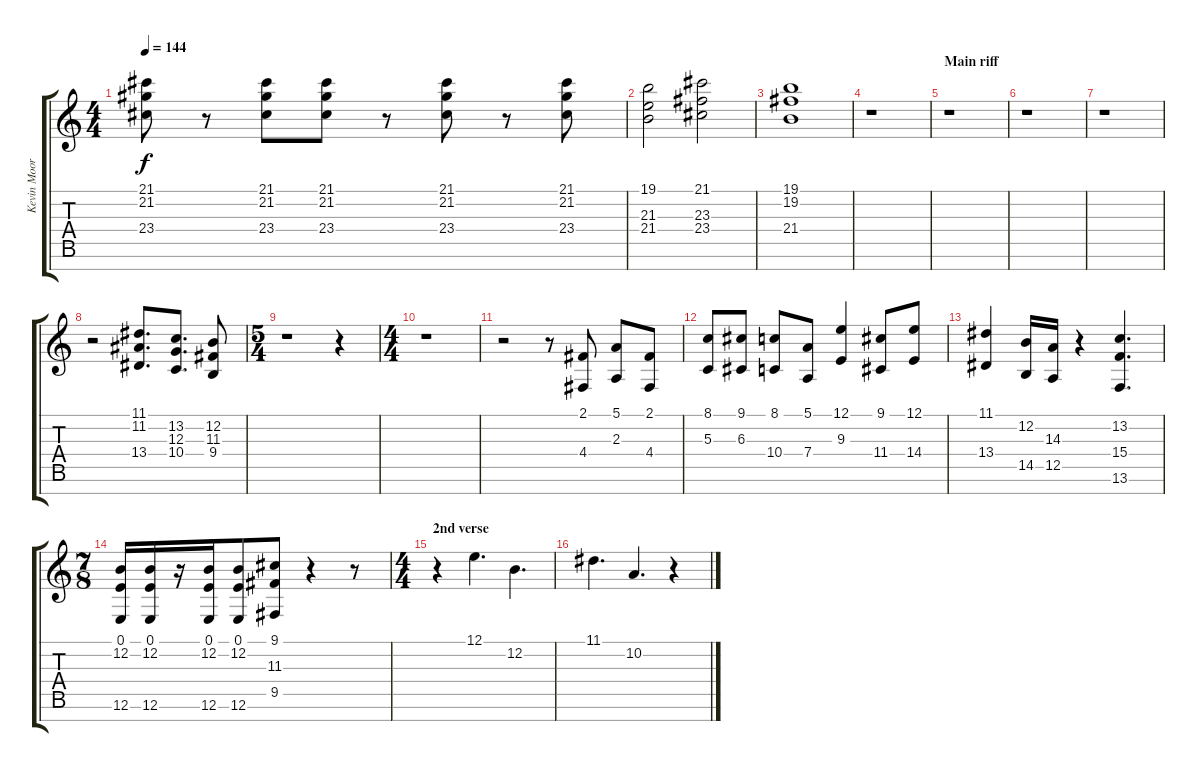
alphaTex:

\track ("Kevin Moore - keyboards" "Kevin Moor") {instrument stringensemble1}
\staff {score tabs}
\tuning (E4 B3 G3 D3 A2 E2 B1) {hide}
\ts (4 4)
\tempo 144
\clef g2
\ks c
(21.1 21.2 23.4).8{dy f} r.8 (21.1 21.2 23.4).8 (21.1 21.2 23.4).8 r.8 (21.1 21.2 23.4).8 r.8 (21.1 21.2 23.4).8 |
(19.1 21.3 21.4).2 (21.1 23.3 23.4).2 |
(19.1 19.2 21.4).1 |
r.1 |
\section ("" "Main riff")
r.1 |
r.1 |
r.1 |
r.2 (11.1 11.2 13.4).8{d} (13.2 12.3 10.4).8{d} (12.2 11.3 9.4).8 |
\ts (5 4)
r.1 r.4 |
\ts (4 4)
r.1 |
r.2 r.8 (2.1 4.4).8 (5.1 2.3).8 (2.1 4.4).8 |
(8.1 5.3).8 (9.1 6.3).8 (8.1 10.4).8 (5.1 7.4).8 (12.1 9.3).4 (9.1 11.4).8 (12.1 14.4).8 |
(11.1 13.4).4 (12.2 14.5).16 (14.3 12.5).16 r.4 (13.2 15.4 13.6).4{d} |
\ts (7 8)
(0.1 12.2 12.6).16 (0.1 12.2 12.6).16 r.16 (0.1 12.2 12.6).16 (0.1 12.2 12.6).8 (9.1 11.3 9.5).8 r.4 r.8 |
\ts (4 4)
\section ("" "2nd verse")
r.4 12.1.4{d} 12.2.4{d} |
11.1.4{d} 10.2.4{d} r.4
